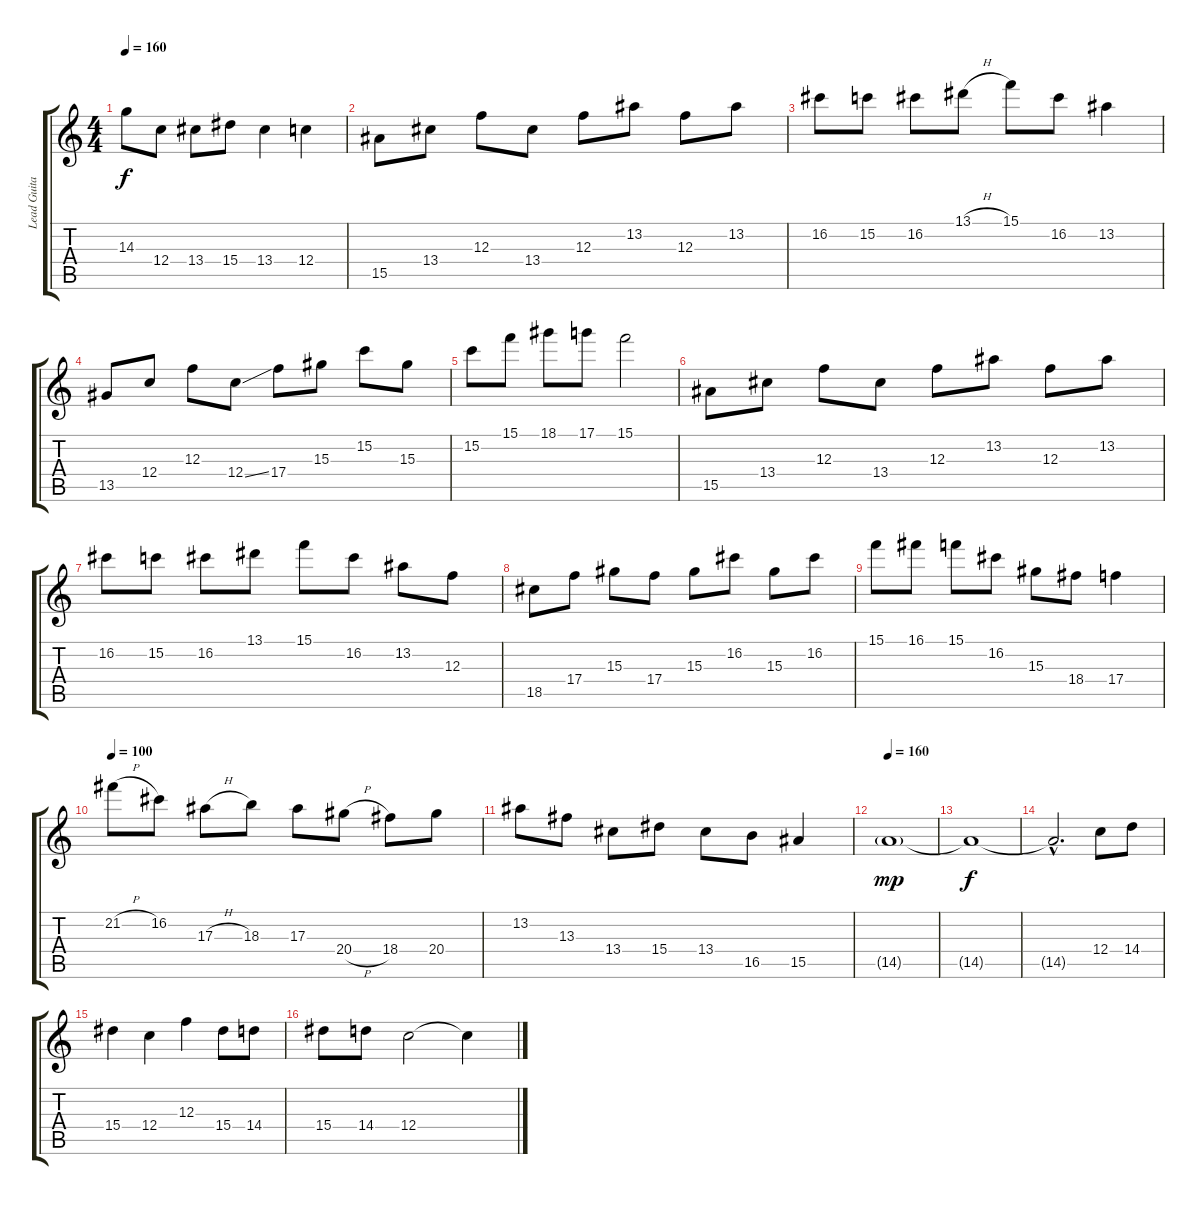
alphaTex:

\track ("Lead Guitar" "Lead Guita") {instrument distortionguitar}
\staff {score tabs}
\tuning (D4 A3 F3 C3 G2 D2) {hide}
\ts (4 4)
\tempo 160
\clef g2
\ks c
14.3.8{dy f} 12.4.8 13.4.8 15.4.8 13.4.4 12.4.4 |
15.5.8 13.4.8 12.3.8 13.4.8 12.3.8 13.2.8 12.3.8 13.2.8 |
16.2.8 15.2.8 16.2.8 13.1{h}.8 15.1.8 16.2.8 13.2.4 |
13.5.8 12.4.8 12.3.8 12.4{ss}.8 17.4.8 15.3.8 15.2.8 15.3.8 |
15.2.8 15.1.8 18.1.8 17.1.8 15.1.2 |
15.5.8 13.4.8 12.3.8 13.4.8 12.3.8 13.2.8 12.3.8 13.2.8 |
16.2.8 15.2.8 16.2.8 13.1.8 15.1.8 16.2.8 13.2.8 12.3.8 |
18.5.8 17.4.8 15.3.8 17.4.8 15.3.8 16.2.8 15.3.8 16.2.8 |
15.1.8 16.1.8 15.1.8 16.2.8 15.3.8 18.4.8 17.4.4 |
\tempo 100
21.2{h}.8 16.2.8 17.3{h}.8 18.3.8 17.3.8 20.4{h}.8 18.4.8 20.4.8 |
13.2.8 13.3.8 13.4.8 15.4.8 13.4.8 16.5.8 15.5.4 |
\tempo 160
14.5{g}.1{dy mp} |
14.5{t}.1{dy f} |
14.5{hac t}.2{d} 12.4.8 14.4.8 |
15.4.4 12.4.4 12.3.4 15.4.8 14.4.8 |
15.4.8 14.4.8 12.4.2 12.4{t}.4{volume 0}
